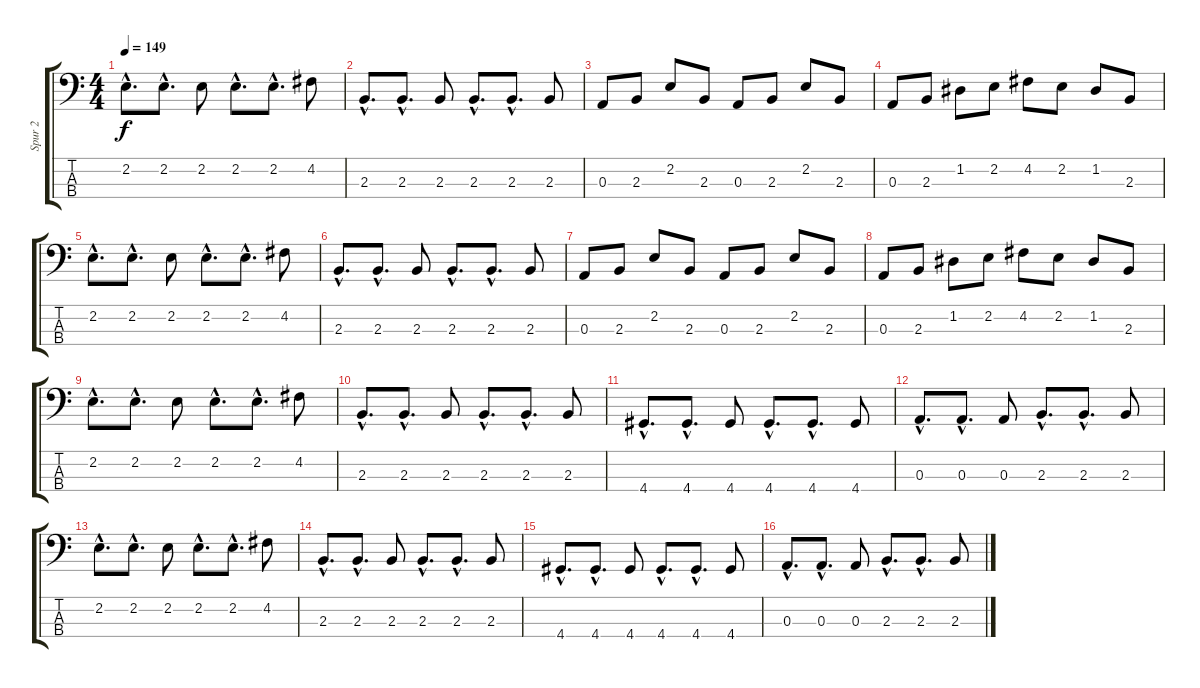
\track ("Spur 2" "Spur 2") {instrument electricbassfinger}
\staff {score tabs}
\tuning (G2 D2 A1 E1) {hide}
\ts (4 4)
\tempo 149
\clef f4
\ks c
2.2{hac}.8{d dy f instrument electricbassfinger} 2.2{hac}.8{d} 2.2.8 2.2{hac}.8{d} 2.2{hac}.8{d} 4.2.8 |
2.3{hac}.8{d} 2.3{hac}.8{d} 2.3.8 2.3{hac}.8{d} 2.3{hac}.8{d} 2.3.8 |
0.3.8 2.3.8 2.2.8 2.3.8 0.3.8 2.3.8 2.2.8 2.3.8 |
0.3.8 2.3.8 1.2.8 2.2.8 4.2.8 2.2.8 1.2.8 2.3.8 |
2.2{hac}.8{d} 2.2{hac}.8{d} 2.2.8 2.2{hac}.8{d} 2.2{hac}.8{d} 4.2.8 |
2.3{hac}.8{d} 2.3{hac}.8{d} 2.3.8 2.3{hac}.8{d} 2.3{hac}.8{d} 2.3.8 |
0.3.8 2.3.8 2.2.8 2.3.8 0.3.8 2.3.8 2.2.8 2.3.8 |
0.3.8 2.3.8 1.2.8 2.2.8 4.2.8 2.2.8 1.2.8 2.3.8 |
2.2{hac}.8{d} 2.2{hac}.8{d} 2.2.8 2.2{hac}.8{d} 2.2{hac}.8{d} 4.2.8 |
2.3{hac}.8{d} 2.3{hac}.8{d} 2.3.8 2.3{hac}.8{d} 2.3{hac}.8{d} 2.3.8 |
4.4{hac}.8{d} 4.4{hac}.8{d} 4.4.8 4.4{hac}.8{d} 4.4{hac}.8{d} 4.4.8 |
0.3{hac}.8{d} 0.3{hac}.8{d} 0.3.8 2.3{hac}.8{d} 2.3{hac}.8{d} 2.3.8 |
2.2{hac}.8{d} 2.2{hac}.8{d} 2.2.8 2.2{hac}.8{d} 2.2{hac}.8{d} 4.2.8 |
2.3{hac}.8{d} 2.3{hac}.8{d} 2.3.8 2.3{hac}.8{d} 2.3{hac}.8{d} 2.3.8 |
4.4{hac}.8{d} 4.4{hac}.8{d} 4.4.8 4.4{hac}.8{d} 4.4{hac}.8{d} 4.4.8 |
0.3{hac}.8{d} 0.3{hac}.8{d} 0.3.8 2.3{hac}.8{d} 2.3{hac}.8{d} 2.3.8
